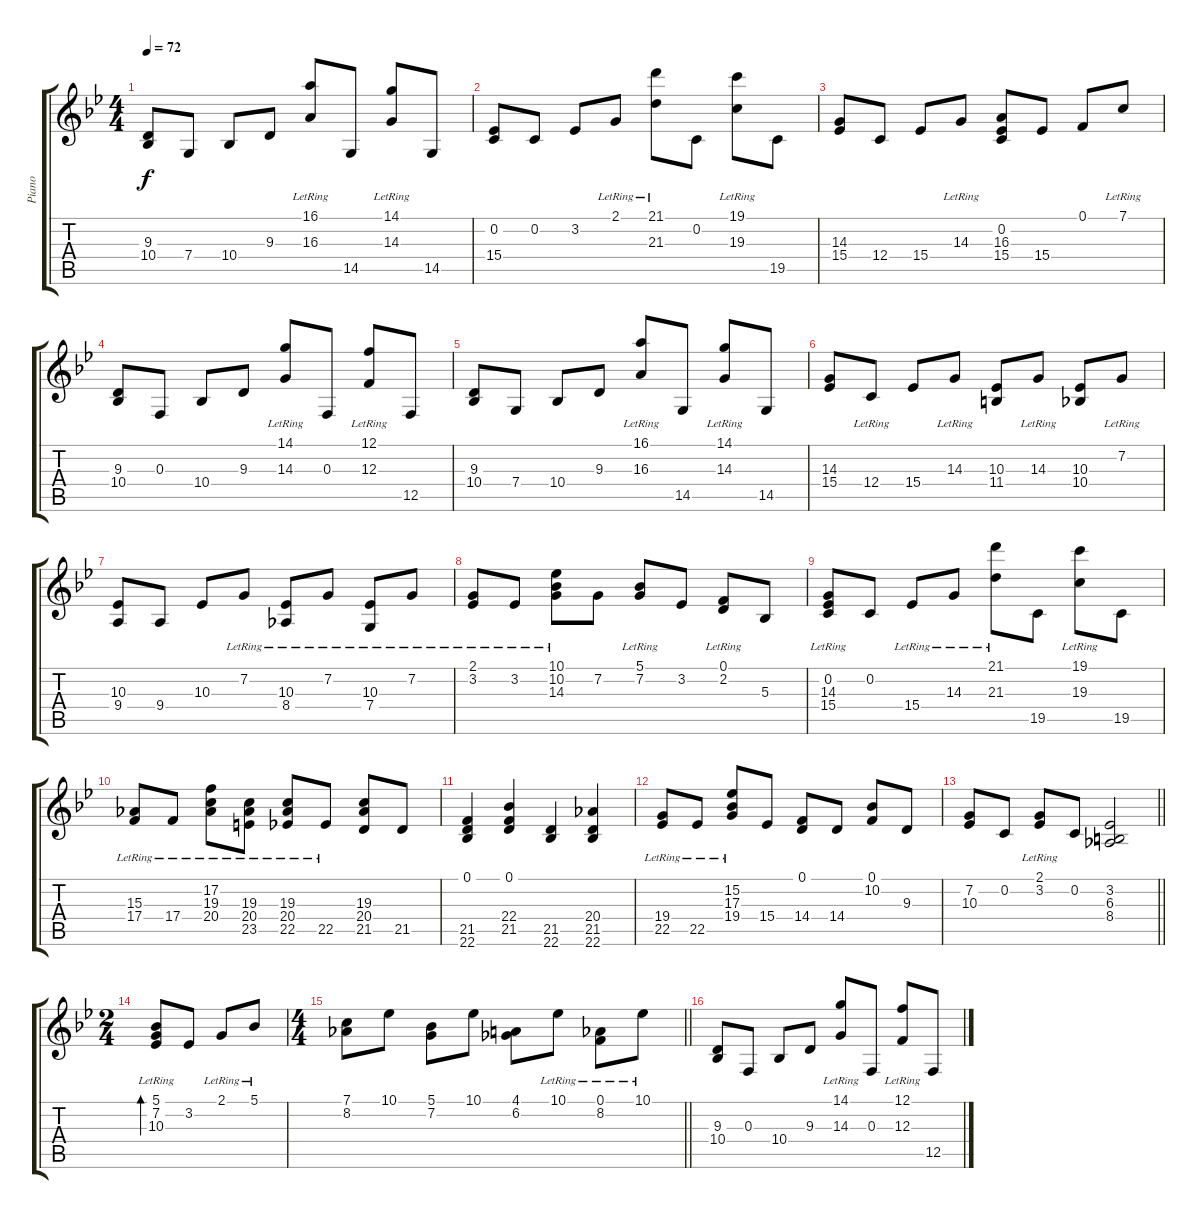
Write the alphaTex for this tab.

\track ("Piano " "Piano ") {instrument honkytonkpiano}
\staff {score tabs}
\tuning (F4 C4 F3 C3 F2 C2) {hide}
\ts (4 4)
\tempo 72
\clef g2
\ks bb
(9.3 10.4).8{dy f} 7.4.8 10.4.8 9.3.8 (16.1{lr} 16.3).8 14.5.8 (14.1{lr} 14.3).8 14.5.8 |
(0.2 15.4).8 0.2.8 3.2.8 2.1{lr}.8 (21.1{lr} 21.3).8 0.2.8 (19.1{lr} 19.3).8 19.5.8 |
(14.3 15.4).8 12.4.8 15.4.8 14.3{lr}.8 (0.2 16.3 15.4).8 15.4.8 0.1.8 7.1{lr}.8 |
(9.3 10.4).8 0.3.8 10.4.8 9.3.8 (14.1{lr} 14.3).8 0.3.8 (12.1{lr} 12.3).8 12.5.8 |
(9.3 10.4).8 7.4.8 10.4.8 9.3.8 (16.1{lr} 16.3).8 14.5.8 (14.1{lr} 14.3).8 14.5.8 |
(14.3 15.4).8 12.4{lr}.8 15.4.8 14.3{lr}.8 (10.3 11.4).8 14.3{lr}.8 (10.3 10.4).8 7.2{lr}.8 |
(10.3 9.4).8 9.4.8 10.3.8 7.2{lr}.8 (10.3{lr} 8.4).8 7.2{lr}.8 (10.3{lr} 7.4).8 7.2{lr}.8 |
(2.1 3.2{lr}).8 3.2{lr}.8 (10.1{lr} 10.2{lr} 14.3).8 7.2.8 (5.1{lr} 7.2).8 3.2.8 (0.1 2.2{lr}).8 5.3.8 |
(0.2 14.3{lr} 15.4{lr}).8 0.2.8 15.4{lr}.8 14.3{lr}.8 (21.1{lr} 21.3).8 19.5.8 (19.1{lr} 19.3).8 19.5.8 |
(15.3 17.4{lr}).8 17.4{lr}.8 (17.2 19.3{lr} 20.4{lr}).8 (19.3{lr} 20.4 23.5).8 (19.3{lr} 20.4 22.5{lr}).8 22.5{lr}.8 (19.3 20.4 21.5).8 21.5.8 |
(0.1 21.5 22.6).4 (0.1 22.4 21.5).4 (21.5 22.6).4 (20.4 21.5 22.6).4 |
(19.4 22.5{lr}).8 22.5{lr}.8 (15.2{lr} 17.3{lr} 19.4).8 15.4.8 (0.1 14.4).8 14.4.8 (0.1 10.2).8 9.3.8 |
\barLineRight lightlight
(7.2 10.3).8 0.2.8 (2.1{lr} 3.2).8 0.2.8 (3.2 6.3 8.4).2 |
\ts (2 4)
(5.1 7.2{lr} 10.3).8{bd 240} 3.2.8 2.1{lr}.8 5.1{lr}.8 |
\ts (4 4)
\barLineRight lightlight
(7.1 8.2).8 10.1.8 (5.1 7.2).8 10.1.8 (4.1 6.2).8 10.1{lr}.8 (0.1 8.2{lr}).8 10.1{lr}.8 |
(9.3 10.4).8 0.3.8 10.4.8 9.3.8 (14.1{lr} 14.3).8 0.3.8 (12.1{lr} 12.3).8 12.5.8
